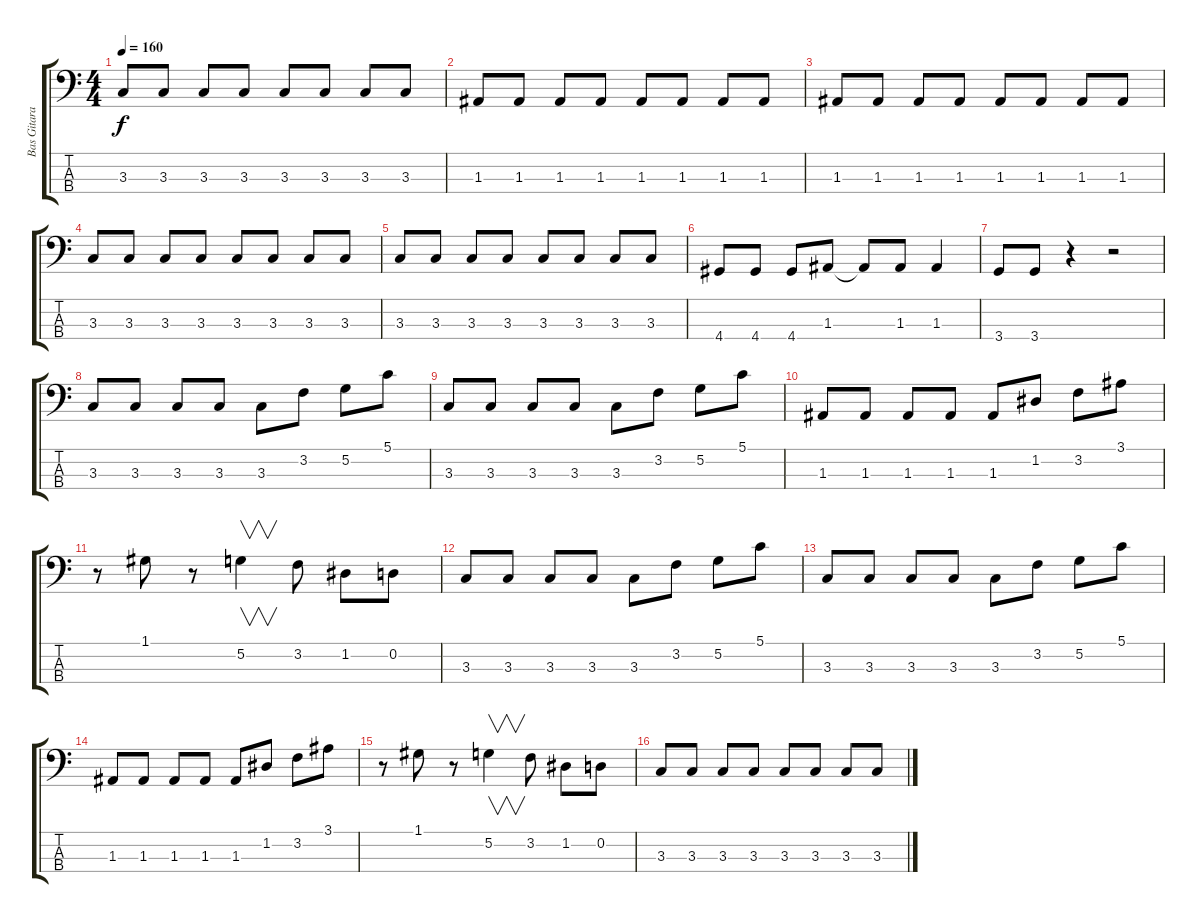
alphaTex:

\track ("Bas Gitara" "Bas Gitara") {instrument electricbassfinger}
\staff {score tabs}
\tuning (G2 D2 A1 E1) {hide}
\ts (4 4)
\tempo 160
\clef f4
\ks c
3.3.8{dy f} 3.3.8 3.3.8 3.3.8 3.3.8 3.3.8 3.3.8 3.3.8 |
1.3.8 1.3.8 1.3.8 1.3.8 1.3.8 1.3.8 1.3.8 1.3.8 |
1.3.8 1.3.8 1.3.8 1.3.8 1.3.8 1.3.8 1.3.8 1.3.8 |
3.3.8 3.3.8 3.3.8 3.3.8 3.3.8 3.3.8 3.3.8 3.3.8 |
3.3.8 3.3.8 3.3.8 3.3.8 3.3.8 3.3.8 3.3.8 3.3.8 |
4.4.8 4.4.8 4.4.8 1.3.8 1.3{t}.8 1.3.8 1.3.4 |
3.4.8 3.4.8 r.4 r.2 |
3.3.8 3.3.8 3.3.8 3.3.8 3.3.8 3.2.8 5.2.8 5.1.8 |
3.3.8 3.3.8 3.3.8 3.3.8 3.3.8 3.2.8 5.2.8 5.1.8 |
1.3.8 1.3.8 1.3.8 1.3.8 1.3.8 1.2.8 3.2.8 3.1.8 |
r.8 1.1.8 r.8 5.2.4{v} 3.2.8 1.2.8 0.2.8 |
3.3.8 3.3.8 3.3.8 3.3.8 3.3.8 3.2.8 5.2.8 5.1.8 |
3.3.8 3.3.8 3.3.8 3.3.8 3.3.8 3.2.8 5.2.8 5.1.8 |
1.3.8 1.3.8 1.3.8 1.3.8 1.3.8 1.2.8 3.2.8 3.1.8 |
r.8 1.1.8 r.8 5.2.4{v} 3.2.8 1.2.8 0.2.8 |
3.3.8 3.3.8 3.3.8 3.3.8 3.3.8 3.3.8 3.3.8 3.3.8
